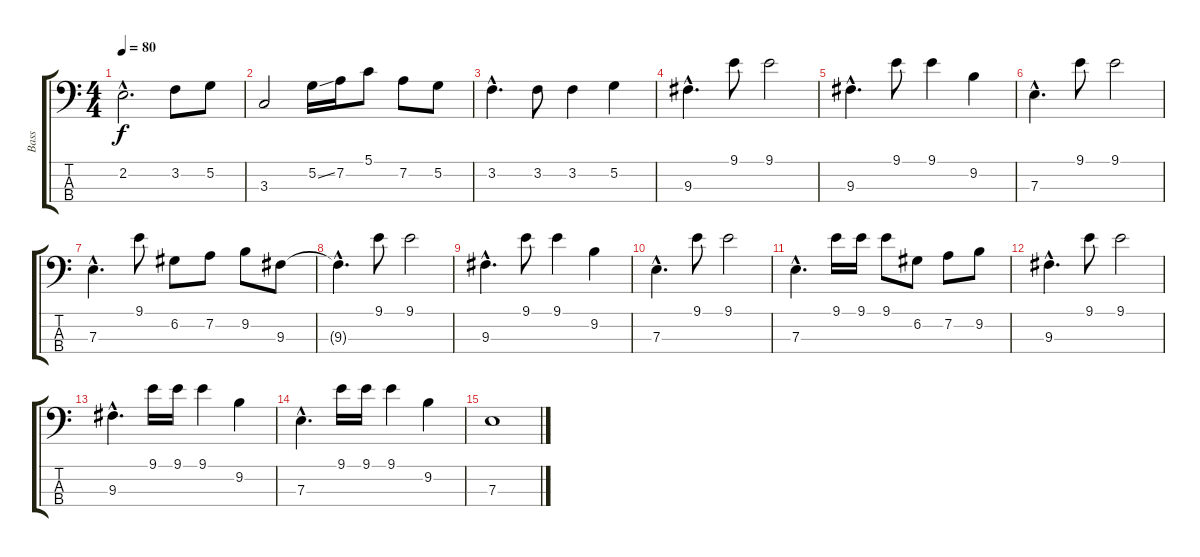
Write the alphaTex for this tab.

\track ("Bass" "Bass") {instrument electricbassfinger}
\staff {score tabs}
\tuning (G2 D2 A1 E1) {hide}
\ts (4 4)
\tempo 80
\clef f4
\ks c
2.2{hac}.2{d dy f} 3.2.8 5.2.8 |
3.3.2 5.2{ss}.16 7.2.16 5.1.8 7.2.8 5.2.8 |
3.2{hac}.4{d} 3.2.8 3.2.4 5.2.4 |
9.3{hac}.4{d} 9.1.8 9.1.2 |
9.3{hac}.4{d} 9.1.8 9.1.4 9.2.4 |
7.3{hac}.4{d} 9.1.8 9.1.2 |
7.3{hac}.4{d} 9.1.8 6.2.8 7.2.8 9.2.8 9.3.8 |
9.3{hac t}.4{d} 9.1.8 9.1.2 |
9.3{hac}.4{d} 9.1.8 9.1.4 9.2.4 |
7.3{hac}.4{d} 9.1.8 9.1.2 |
7.3{hac}.4{d} 9.1.16 9.1.16 9.1.8 6.2.8 7.2.8 9.2.8 |
9.3{hac}.4{d} 9.1.8 9.1.2 |
9.3{hac}.4{d} 9.1.16 9.1.16 9.1.4 9.2.4 |
7.3{hac}.4{d} 9.1.16 9.1.16 9.1.4 9.2.4 |
7.3.1
